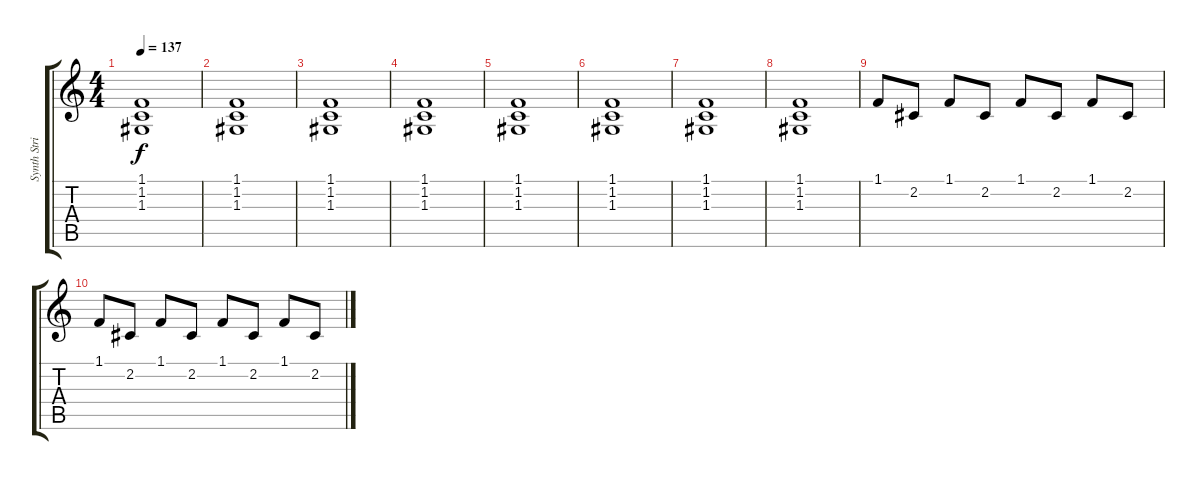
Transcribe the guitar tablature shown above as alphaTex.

\track ("Synth String 1" "Synth Stri") {instrument synthstrings1}
\staff {score tabs}
\tuning (E4 B3 G3 D3 A2 E2) {hide}
\ts (4 4)
\tempo 137
\clef g2
\ks c
(1.1 1.2 1.3).1{dy f volume 11} |
(1.1 1.2 1.3).1{volume 12} |
(1.1 1.2 1.3).1{volume 12} |
(1.1 1.2 1.3).1{volume 12} |
(1.1 1.2 1.3).1{volume 12} |
(1.1 1.2 1.3).1{volume 12} |
(1.1 1.2 1.3).1{volume 12} |
(1.1 1.2 1.3).1{volume 12} |
1.1.8{volume 7} 2.2.8{volume 6} 1.1.8{volume 6} 2.2.8{volume 6} 1.1.8{volume 5} 2.2.8{volume 5} 1.1.8{volume 4} 2.2.8{volume 4} |
1.1.8{volume 3} 2.2.8{volume 3} 1.1.8{volume 3} 2.2.8{volume 2} 1.1.8{volume 2} 2.2.8{volume 1} 1.1.8{volume 1} 2.2.8{volume 0}
